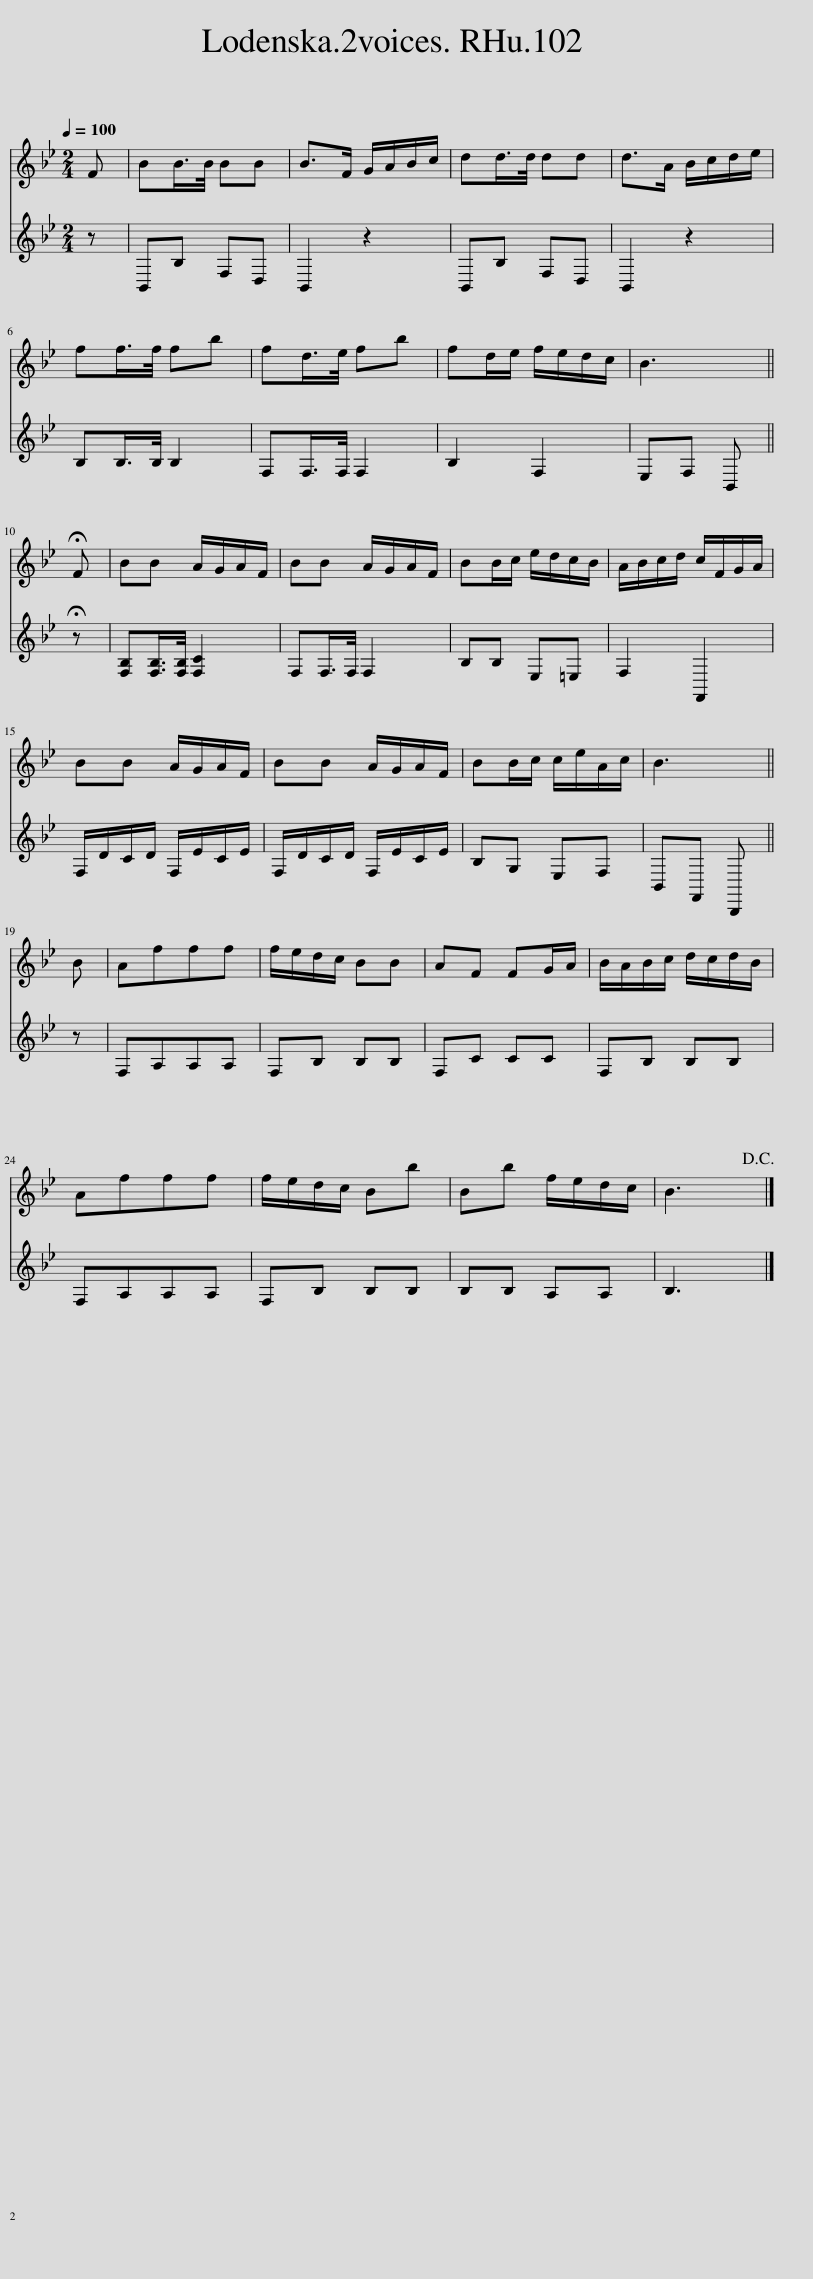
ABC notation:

X:1
%%score 1 2
L:1/8
Q:1/4=100
M:2/4
I:linebreak $
K:Bb
V:1 treble
V:2 treble
V:1
 F | BB/>B/ BB | B>F G/A/B/c/ | dd/>d/ dd | d>A B/c/d/e/ |$ %5
 ff/>f/ fb | fd/>e/ fb | fd/e/ f/e/d/c/ | B3 ||$ !fermata!F | %10
 BB A/G/A/F/ | BB A/G/A/F/ | BB/c/ e/d/c/B/ | A/B/c/d/ c/F/G/A/ |$ BB A/G/A/F/ | %15
 BB A/G/A/F/ | BB/c/ c/e/A/c/ | B3 ||$ B | Afff | %20
 f/e/d/c/ BB | AF FG/A/ | B/A/B/c/ d/c/d/B/ |$ Afff | f/e/d/c/ Bb | %25
 Bb f/e/d/c/ | B3!D.C.! |] %27
V:2
 z | B,,B, F,D, | B,,2 z2 | B,,B, F,D, | B,,2 z2 |$ %5
 B,B,/>B,/ B,2 | F,F,/>F,/ F,2 | B,2 F,2 | E,F, B,, ||$ !fermata!z | %10
 [F,B,][F,B,]/>[F,B,]/ [F,C]2 | F,F,/>F,/ F,2 | B,B, E,=E, | F,2 F,,2 |$ F,/D/C/D/ F,/E/C/E/ | %15
 F,/D/C/D/ F,/E/C/E/ | B,G, E,F, | B,,F,, B,,, ||$ z | F,A,A,A, | %20
 F,B, B,B, | F,C CC | F,B, B,B, |$ F,A,A,A, | F,B, B,B, | %25
 B,B, A,A, | B,3 |] %27
